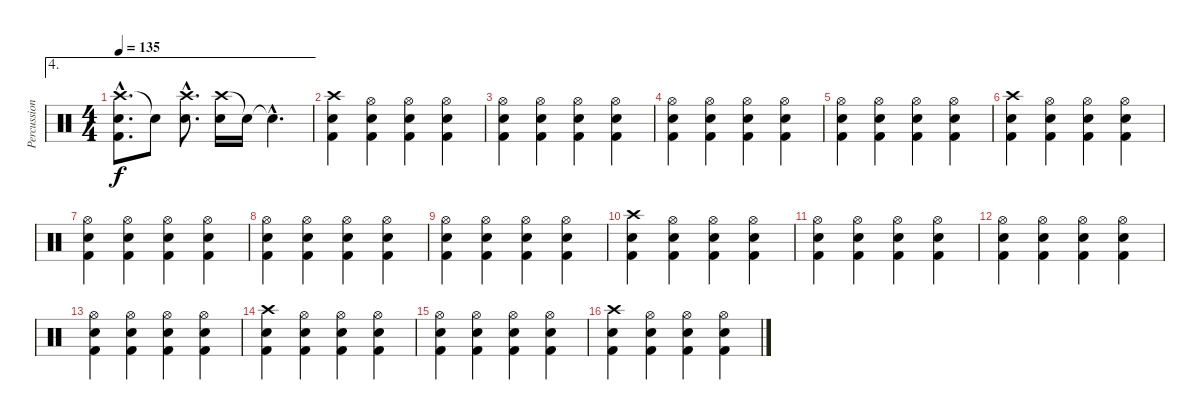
\track ("Percussions" "Percussion") {instrument percussion}
\staff {score}
\articulation defaults
\ae 4
\ts (4 4)
\tempo 135
\clef neutral
\ks c
("Crash high (hit)"{hac} "Kick (hit) 2"{hac} "Snare (hit) 2"{hac}).8{d dy f} "Snare (hit)"{t}.8 ("Crash high (hit)"{hac} "Snare (hit) 2"{hac}).8{d} ("Crash high (hit)" "Snare (hit) 2").16 "Snare (hit)"{t}.16 "Snare (hit)"{hac t}.4{d} |
("Crash high (hit)" "Kick (hit) 2" "Snare (hit) 2").4 ("Hi-Hat (open)" "Kick (hit) 2" "Snare (hit) 2").4 ("Hi-Hat (open)" "Kick (hit) 2" "Snare (hit) 2").4 ("Hi-Hat (open)" "Kick (hit) 2" "Snare (hit) 2").4 |
("Hi-Hat (open)" "Kick (hit) 2" "Snare (hit) 2").4 ("Hi-Hat (open)" "Kick (hit) 2" "Snare (hit) 2").4 ("Hi-Hat (open)" "Kick (hit) 2" "Snare (hit) 2").4 ("Hi-Hat (open)" "Kick (hit) 2" "Snare (hit) 2").4 |
("Hi-Hat (open)" "Kick (hit) 2" "Snare (hit) 2").4 ("Hi-Hat (open)" "Kick (hit) 2" "Snare (hit) 2").4 ("Hi-Hat (open)" "Kick (hit) 2" "Snare (hit) 2").4 ("Hi-Hat (open)" "Kick (hit) 2" "Snare (hit) 2").4 |
("Hi-Hat (open)" "Kick (hit) 2" "Snare (hit) 2").4 ("Hi-Hat (open)" "Kick (hit) 2" "Snare (hit) 2").4 ("Hi-Hat (open)" "Kick (hit) 2" "Snare (hit) 2").4 ("Hi-Hat (open)" "Kick (hit) 2" "Snare (hit) 2").4 |
("Crash high (hit)" "Kick (hit) 2" "Snare (hit) 2").4 ("Hi-Hat (open)" "Kick (hit) 2" "Snare (hit) 2").4 ("Hi-Hat (open)" "Kick (hit) 2" "Snare (hit) 2").4 ("Hi-Hat (open)" "Kick (hit) 2" "Snare (hit) 2").4 |
("Hi-Hat (open)" "Kick (hit) 2" "Snare (hit) 2").4 ("Hi-Hat (open)" "Kick (hit) 2" "Snare (hit) 2").4 ("Hi-Hat (open)" "Kick (hit) 2" "Snare (hit) 2").4 ("Hi-Hat (open)" "Kick (hit) 2" "Snare (hit) 2").4 |
("Hi-Hat (open)" "Kick (hit) 2" "Snare (hit) 2").4 ("Hi-Hat (open)" "Kick (hit) 2" "Snare (hit) 2").4 ("Hi-Hat (open)" "Kick (hit) 2" "Snare (hit) 2").4 ("Hi-Hat (open)" "Kick (hit) 2" "Snare (hit) 2").4 |
("Hi-Hat (open)" "Kick (hit) 2" "Snare (hit) 2").4 ("Hi-Hat (open)" "Kick (hit) 2" "Snare (hit) 2").4 ("Hi-Hat (open)" "Kick (hit) 2" "Snare (hit) 2").4 ("Hi-Hat (open)" "Kick (hit) 2" "Snare (hit) 2").4 |
("Crash high (hit)" "Kick (hit) 2" "Snare (hit) 2").4 ("Hi-Hat (open)" "Kick (hit) 2" "Snare (hit) 2").4 ("Hi-Hat (open)" "Kick (hit) 2" "Snare (hit) 2").4 ("Hi-Hat (open)" "Kick (hit) 2" "Snare (hit) 2").4 |
("Hi-Hat (open)" "Kick (hit) 2" "Snare (hit) 2").4 ("Hi-Hat (open)" "Kick (hit) 2" "Snare (hit) 2").4 ("Hi-Hat (open)" "Kick (hit) 2" "Snare (hit) 2").4 ("Hi-Hat (open)" "Kick (hit) 2" "Snare (hit) 2").4 |
("Hi-Hat (open)" "Kick (hit) 2" "Snare (hit) 2").4 ("Hi-Hat (open)" "Kick (hit) 2" "Snare (hit) 2").4 ("Hi-Hat (open)" "Kick (hit) 2" "Snare (hit) 2").4 ("Hi-Hat (open)" "Kick (hit) 2" "Snare (hit) 2").4 |
("Hi-Hat (open)" "Kick (hit) 2" "Snare (hit) 2").4 ("Hi-Hat (open)" "Kick (hit) 2" "Snare (hit) 2").4 ("Hi-Hat (open)" "Kick (hit) 2" "Snare (hit) 2").4 ("Hi-Hat (open)" "Kick (hit) 2" "Snare (hit) 2").4 |
("Crash high (hit)" "Kick (hit) 2" "Snare (hit) 2").4 ("Hi-Hat (open)" "Kick (hit) 2" "Snare (hit) 2").4 ("Hi-Hat (open)" "Kick (hit) 2" "Snare (hit) 2").4 ("Hi-Hat (open)" "Kick (hit) 2" "Snare (hit) 2").4 |
("Hi-Hat (open)" "Kick (hit) 2" "Snare (hit) 2").4 ("Hi-Hat (open)" "Kick (hit) 2" "Snare (hit) 2").4 ("Hi-Hat (open)" "Kick (hit) 2" "Snare (hit) 2").4 ("Hi-Hat (open)" "Kick (hit) 2" "Snare (hit) 2").4 |
("Crash high (hit)" "Kick (hit) 2" "Snare (hit) 2").4 ("Hi-Hat (open)" "Kick (hit) 2" "Snare (hit) 2").4 ("Hi-Hat (open)" "Kick (hit) 2" "Snare (hit) 2").4 ("Hi-Hat (open)" "Kick (hit) 2" "Snare (hit) 2").4
